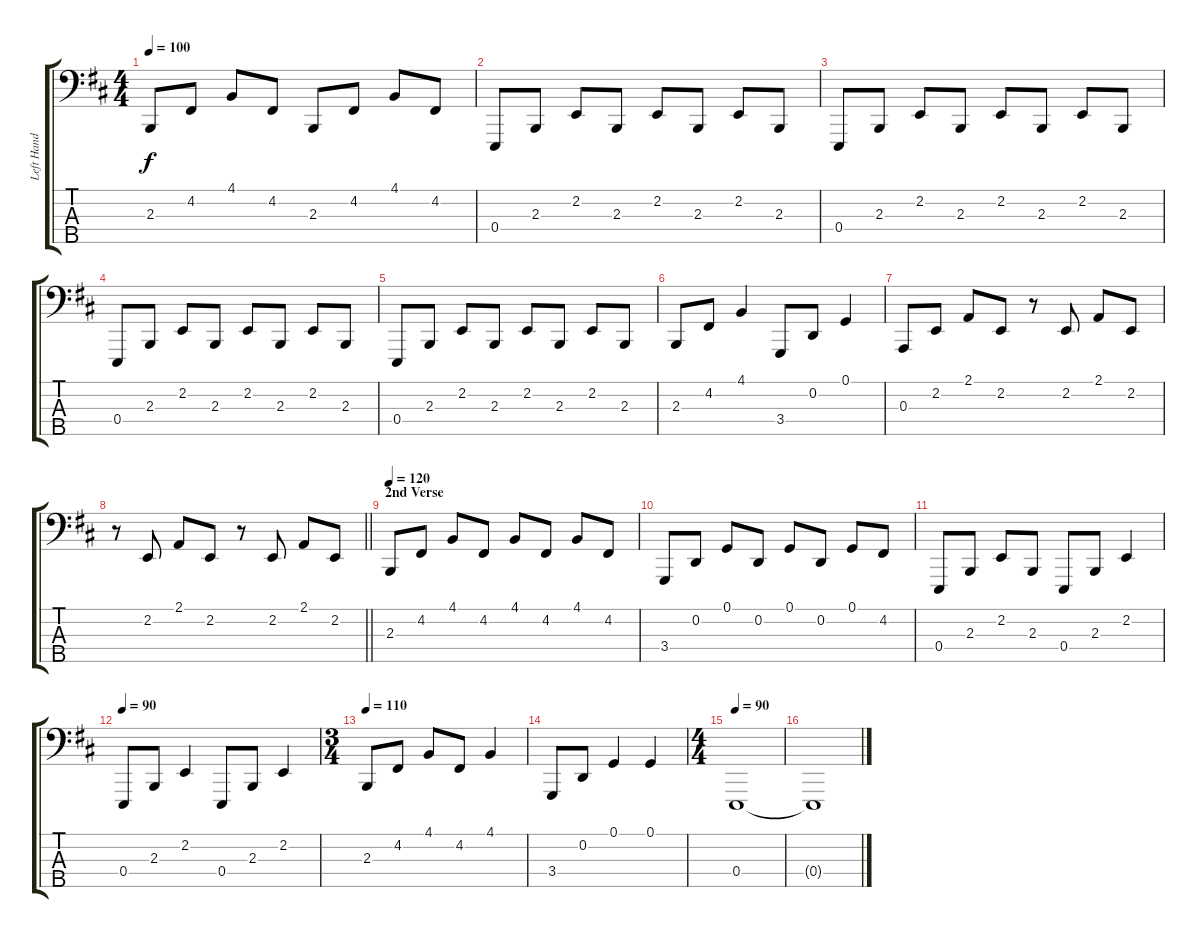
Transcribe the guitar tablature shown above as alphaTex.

\track ("Left Hand" "Left Hand") {instrument acousticgrandpiano}
\staff {score tabs}
\tuning (G2 D2 A1 E1 B0) {hide}
\ts (4 4)
\tempo 100
\clef f4
\ks bminor
2.3.8{dy f} 4.2.8 4.1.8 4.2.8 2.3.8 4.2.8 4.1.8 4.2.8 |
0.4.8 2.3.8 2.2.8 2.3.8 2.2.8{beam Up} 2.3.8{beam Up} 2.2.8{beam Up} 2.3.8{beam Up} |
0.4.8 2.3.8 2.2.8 2.3.8 2.2.8 2.3.8 2.2.8 2.3.8 |
0.4.8 2.3.8 2.2.8 2.3.8 2.2.8{beam Up} 2.3.8{beam Up} 2.2.8{beam Up} 2.3.8{beam Up} |
0.4.8 2.3.8 2.2.8 2.3.8 2.2.8{beam Up} 2.3.8{beam Up} 2.2.8{beam Up} 2.3.8{beam Up} |
2.3.8 4.2.8 4.1.4 3.4.8 0.2.8 0.1.4 |
0.3.8 2.2.8 2.1.8 2.2.8 r.8 2.2.8 2.1.8 2.2.8 |
\barLineRight lightlight
r.8 2.2.8 2.1.8 2.2.8 r.8 2.2.8 2.1.8 2.2.8 |
\section ("" "2nd Verse")
\tempo 120
2.3.8 4.2.8 4.1.8 4.2.8 4.1.8 4.2.8 4.1.8 4.2.8 |
3.4.8 0.2.8 0.1.8 0.2.8 0.1.8 0.2.8 0.1.8 4.2.8 |
0.4.8 2.3.8 2.2.8 2.3.8 0.4.8 2.3.8 2.2.4 |
\tempo 90
0.4.8 2.3.8 2.2.4 0.4.8 2.3.8 2.2.4 |
\ts (3 4)
\tempo 110
2.3.8 4.2.8 4.1.8 4.2.8 4.1.4 |
3.4.8 0.2.8 0.1.4 0.1.4 |
\ts (4 4)
\tempo 90
0.4.1 |
0.4{t}.1
